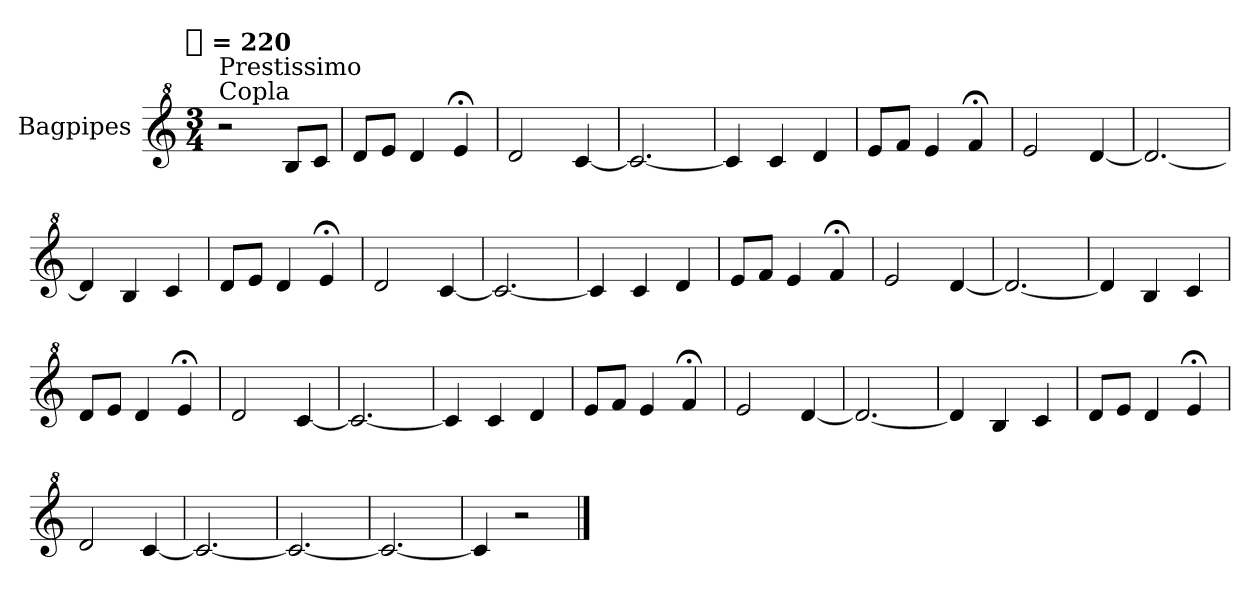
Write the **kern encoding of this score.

**kern
*part1
*staff1
*I"Bagpipes
*I'Bag
*clefG^2
*k[]
!!LO:TX:omd:t=[quarter] = 220
*M3/4
*MM220
=1
!LO:TX:a:t=Copla
!LO:TX:a:t=Prestissimo
2r
8bL
8ccJ
=
8ddL
8eeJ
4dd
4ee;<
=
2dd
[4cc
=
2.cc_
=
4cc]
4cc
4dd
=
8eeL
8ffJ
4ee
4ff;<
=
2ee
[4dd
=
2.dd_
=
4dd]
4b
4cc
=
8ddL
8eeJ
4dd
4ee;<
=
2dd
[4cc
=
2.cc_
=
4cc]
4cc
4dd
=
8eeL
8ffJ
4ee
4ff;<
=
2ee
[4dd
=
2.dd_
=
4dd]
4b
4cc
=
8ddL
8eeJ
4dd
4ee;<
=
2dd
[4cc
=
2.cc_
=
4cc]
4cc
4dd
=
8eeL
8ffJ
4ee
4ff;<
=
2ee
[4dd
=
2.dd_
=
4dd]
4b
4cc
=
8ddL
8eeJ
4dd
4ee;<
=
2dd
[4cc
=
2.cc_
=
2.cc_
=
2.cc_
=
4cc]
2r
==
*-
